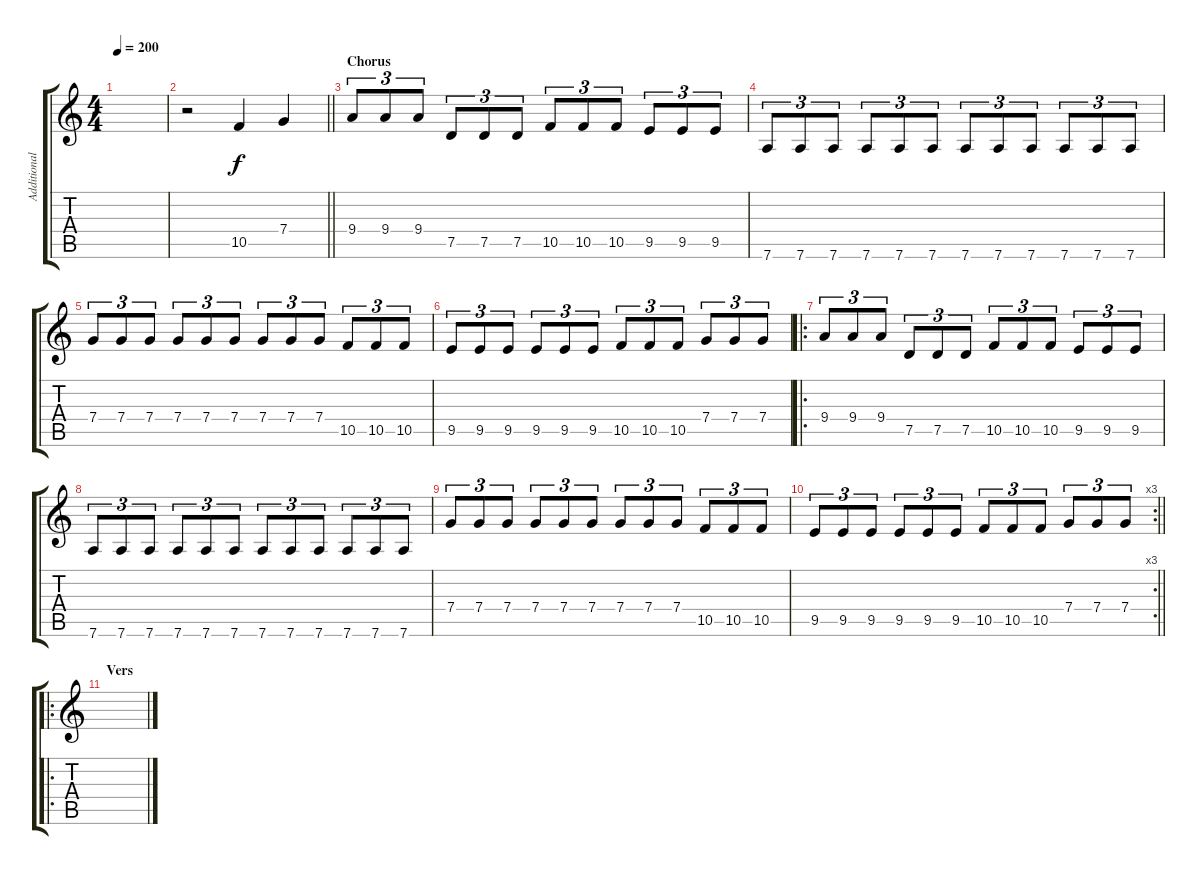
\track ("Additional Guitar 2" "Additional") {instrument distortionguitar}
\staff {score tabs}
\tuning (D4 A3 F3 C3 G2 D2) {hide}
\ts (4 4)
\tempo 200
\clef g2
\ks c
|
\barLineRight lightlight
r.2 10.5.4{volume 10} 7.4.4 |
\section ("" "Chorus")
9.4.8{tu (3 2)} 9.4.8{tu (3 2)} 9.4.8{tu (3 2)} 7.5.8{tu (3 2)} 7.5.8{tu (3 2)} 7.5.8{tu (3 2)} 10.5.8{tu (3 2)} 10.5.8{tu (3 2)} 10.5.8{tu (3 2)} 9.5.8{tu (3 2)} 9.5.8{tu (3 2)} 9.5.8{tu (3 2)} |
7.6.8{tu (3 2)} 7.6.8{tu (3 2)} 7.6.8{tu (3 2)} 7.6.8{tu (3 2)} 7.6.8{tu (3 2)} 7.6.8{tu (3 2)} 7.6.8{tu (3 2)} 7.6.8{tu (3 2)} 7.6.8{tu (3 2)} 7.6.8{tu (3 2)} 7.6.8{tu (3 2)} 7.6.8{tu (3 2)} |
7.4.8{tu (3 2)} 7.4.8{tu (3 2)} 7.4.8{tu (3 2)} 7.4.8{tu (3 2)} 7.4.8{tu (3 2)} 7.4.8{tu (3 2)} 7.4.8{tu (3 2)} 7.4.8{tu (3 2)} 7.4.8{tu (3 2)} 10.5.8{tu (3 2)} 10.5.8{tu (3 2)} 10.5.8{tu (3 2)} |
9.5.8{tu (3 2)} 9.5.8{tu (3 2)} 9.5.8{tu (3 2)} 9.5.8{tu (3 2)} 9.5.8{tu (3 2)} 9.5.8{tu (3 2)} 10.5.8{tu (3 2)} 10.5.8{tu (3 2)} 10.5.8{tu (3 2)} 7.4.8{tu (3 2)} 7.4.8{tu (3 2)} 7.4.8{tu (3 2)} |
\ro
9.4.8{tu (3 2)} 9.4.8{tu (3 2)} 9.4.8{tu (3 2)} 7.5.8{tu (3 2)} 7.5.8{tu (3 2)} 7.5.8{tu (3 2)} 10.5.8{tu (3 2)} 10.5.8{tu (3 2)} 10.5.8{tu (3 2)} 9.5.8{tu (3 2)} 9.5.8{tu (3 2)} 9.5.8{tu (3 2)} |
7.6.8{tu (3 2)} 7.6.8{tu (3 2)} 7.6.8{tu (3 2)} 7.6.8{tu (3 2)} 7.6.8{tu (3 2)} 7.6.8{tu (3 2)} 7.6.8{tu (3 2)} 7.6.8{tu (3 2)} 7.6.8{tu (3 2)} 7.6.8{tu (3 2)} 7.6.8{tu (3 2)} 7.6.8{tu (3 2)} |
7.4.8{tu (3 2)} 7.4.8{tu (3 2)} 7.4.8{tu (3 2)} 7.4.8{tu (3 2)} 7.4.8{tu (3 2)} 7.4.8{tu (3 2)} 7.4.8{tu (3 2)} 7.4.8{tu (3 2)} 7.4.8{tu (3 2)} 10.5.8{tu (3 2)} 10.5.8{tu (3 2)} 10.5.8{tu (3 2)} |
\rc 3
\barLineRight lightlight
9.5.8{tu (3 2)} 9.5.8{tu (3 2)} 9.5.8{tu (3 2)} 9.5.8{tu (3 2)} 9.5.8{tu (3 2)} 9.5.8{tu (3 2)} 10.5.8{tu (3 2)} 10.5.8{tu (3 2)} 10.5.8{tu (3 2)} 7.4.8{tu (3 2)} 7.4.8{tu (3 2)} 7.4.8{tu (3 2)} |
\ro
\section ("" "Vers")
